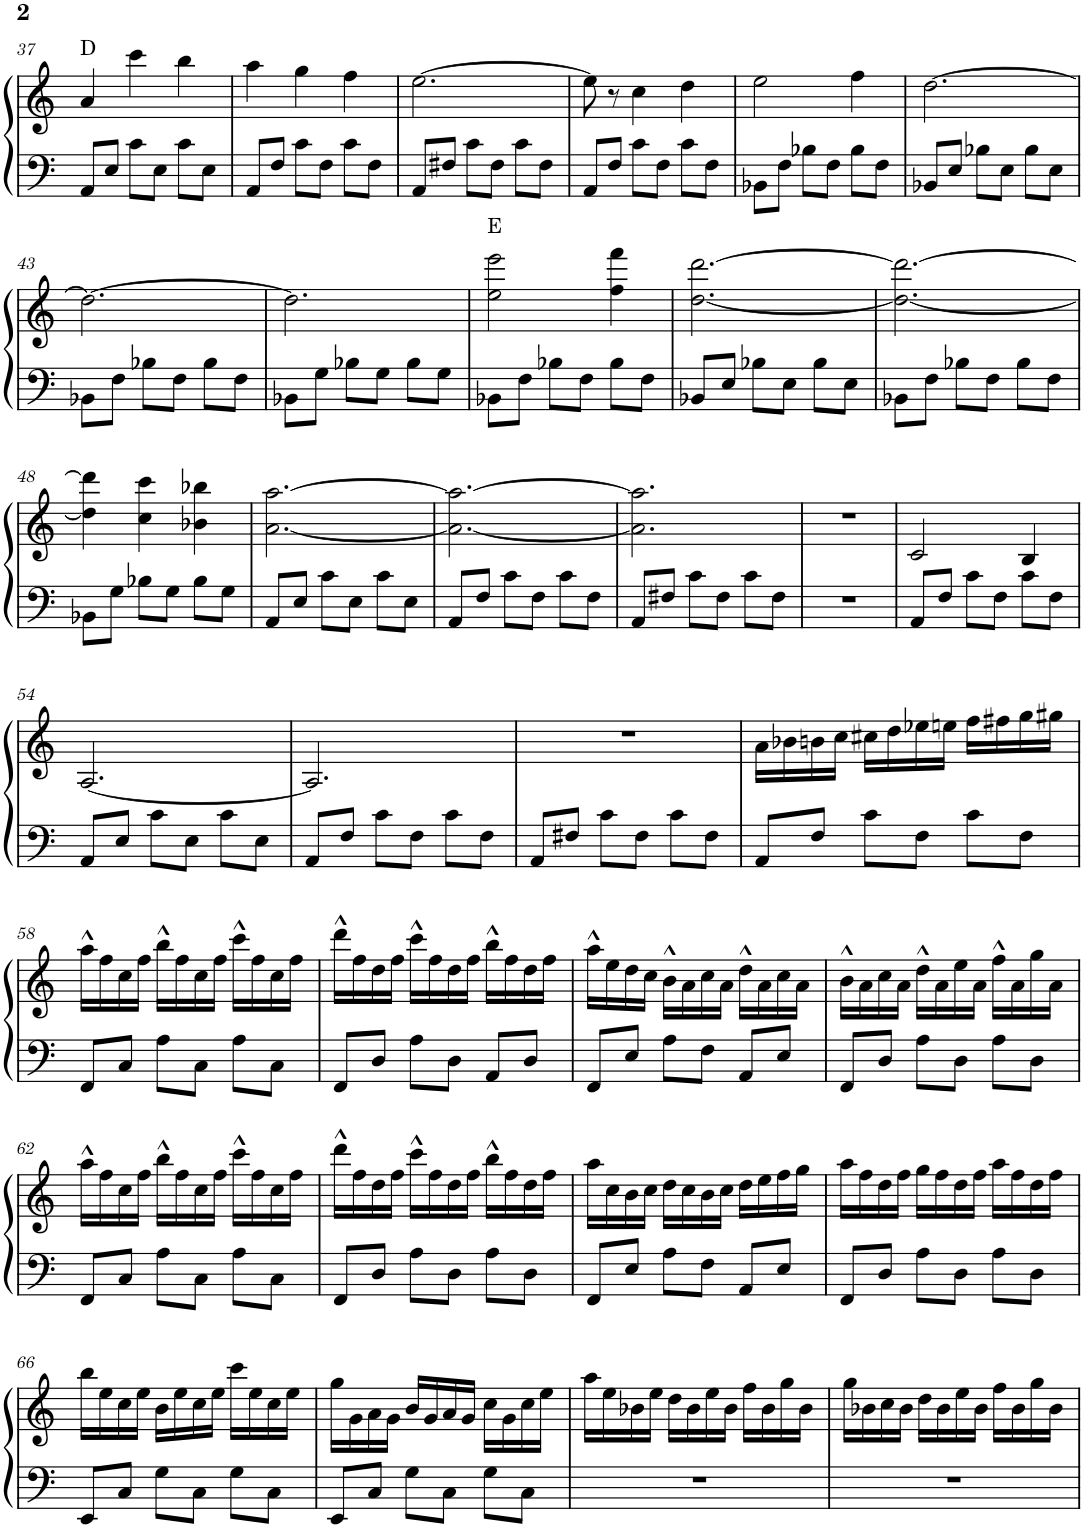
**kern	**kern
*part1	*part1
*staff2	*staff1
*I"Piano	*
*I'Pno.	*
!!LO:PB:g=z
*clefF4	*clefG2
*k[]	*k[]
*M3/4	*M3/4
=37	=37
!	!LO:TX:a:t=D
8AA/L	4a/
8E/J	.
8c\L	4ccc\
8E\J	.
8c\L	4bb\
8E\J	.
=38	=38
8AA/L	4aa\
8F/J	.
8c\L	4gg\
8F\J	.
8c\L	4ff\
8F\J	.
=39	=39
8AA/L	[2.ee\
8F#X/J	.
8c\L	.
8F#\J	.
8c\L	.
8F#\J	.
=40	=40
8AA/L	8ee\]
8F/J	8r
8c\L	4cc\
8F\J	.
8c\L	4dd\
8F\J	.
=41	=41
8BB-X\L	2ee\
8F\J	.
8B-X\L	.
8F\J	.
8B-\L	4ff\
8F\J	.
=42	=42
8BB-X/L	[2.dd\
8E/J	.
8B-X\L	.
8E\J	.
8B-\L	.
8E\J	.
!!LO:LB:g=z
=43	=43
8BB-X\L	2.dd\_
8F\J	.
8B-X\L	.
8F\J	.
8B-\L	.
8F\J	.
=44	=44
8BB-X\L	2.dd\]
8G\J	.
8B-X\L	.
8G\J	.
8B-\L	.
8G\J	.
=45	=45
!	!LO:TX:a:t=E
8BB-X\L	2ee\ 2eee\
8F\J	.
8B-X\L	.
8F\J	.
8B-\L	4ff\ 4fff\
8F\J	.
=46	=46
8BB-X/L	[2.dd\ [2.ddd\
8E/J	.
8B-X\L	.
8E\J	.
8B-\L	.
8E\J	.
=47	=47
8BB-X\L	2.dd\_ 2.ddd\_
8F\J	.
8B-X\L	.
8F\J	.
8B-\L	.
8F\J	.
!!LO:LB:g=z
=48	=48
8BB-X\L	4dd\] 4ddd\]
8G\J	.
8B-X\L	4cc\ 4ccc\
8G\J	.
8B-\L	4b-X\ 4bb-X\
8G\J	.
=49	=49
8AA/L	[2.a\ [2.aa\
8E/J	.
8c\L	.
8E\J	.
8c\L	.
8E\J	.
=50	=50
8AA/L	2.a\_ 2.aa\_
8F/J	.
8c\L	.
8F\J	.
8c\L	.
8F\J	.
=51	=51
8AA/L	2.a\] 2.aa\]
8F#X/J	.
8c\L	.
8F#\J	.
8c\L	.
8F#\J	.
=52	=52
2.r	2.r
=53	=53
8AA/L	2c/
8F/J	.
8c\L	.
8F\J	.
8c\L	4B/
8F\J	.
!!LO:LB:g=z
=54	=54
8AA/L	[2.A/
8E/J	.
8c\L	.
8E\J	.
8c\L	.
8E\J	.
=55	=55
8AA/L	2.A/]
8F/J	.
8c\L	.
8F\J	.
8c\L	.
8F\J	.
=56	=56
8AA/L	2.r
8F#X/J	.
8c\L	.
8F#\J	.
8c\L	.
8F#\J	.
=57	=57
8AA/L	16a\LL
.	16b-X\
8F/J	16bn\
.	16cc\JJ
8c\L	16cc#X\LL
.	16dd\
8F\J	16ee-X\
.	16een\JJ
8c\L	16ff\LL
.	16ff#X\
8F\J	16gg\
.	16gg#X\JJ
!!LO:LB:g=z
=58	=58
8FF/L	16aa^^\LL
.	16ff\
8C/J	16cc\
.	16ff\JJ
8A\L	16bb^^\LL
.	16ff\
8C\J	16cc\
.	16ff\JJ
8A\L	16ccc^^\LL
.	16ff\
8C\J	16cc\
.	16ff\JJ
=59	=59
8FF/L	16ddd^^\LL
.	16ff\
8D/J	16dd\
.	16ff\JJ
8A\L	16ccc^^\LL
.	16ff\
8D\J	16dd\
.	16ff\JJ
8AA/L	16bb^^\LL
.	16ff\
8D/J	16dd\
.	16ff\JJ
=60	=60
8FF/L	16aa^^\LL
.	16ee\
8E/J	16dd\
.	16cc\JJ
8A\L	16b^^\LL
.	16a\
8F\J	16cc\
.	16a\JJ
8AA/L	16dd^^\LL
.	16a\
8E/J	16cc\
.	16a\JJ
=61	=61
8FF/L	16b^^\LL
.	16a\
8D/J	16cc\
.	16a\JJ
8A\L	16dd^^\LL
.	16a\
8D\J	16ee\
.	16a\JJ
8A\L	16ff^^\LL
.	16a\
8D\J	16gg\
.	16a\JJ
!!LO:LB:g=z
=62	=62
8FF/L	16aa^^\LL
.	16ff\
8C/J	16cc\
.	16ff\JJ
8A\L	16bb^^\LL
.	16ff\
8C\J	16cc\
.	16ff\JJ
8A\L	16ccc^^\LL
.	16ff\
8C\J	16cc\
.	16ff\JJ
=63	=63
8FF/L	16ddd^^\LL
.	16ff\
8D/J	16dd\
.	16ff\JJ
8A\L	16ccc^^\LL
.	16ff\
8D\J	16dd\
.	16ff\JJ
8A\L	16bb^^\LL
.	16ff\
8D\J	16dd\
.	16ff\JJ
=64	=64
8FF/L	16aa\LL
.	16cc\
8E/J	16b\
.	16cc\JJ
8A\L	16dd\LL
.	16cc\
8F\J	16b\
.	16cc\JJ
8AA/L	16dd\LL
.	16ee\
8E/J	16ff\
.	16gg\JJ
=65	=65
8FF/L	16aa\LL
.	16ff\
8D/J	16dd\
.	16ff\JJ
8A\L	16gg\LL
.	16ff\
8D\J	16dd\
.	16ff\JJ
8A\L	16aa\LL
.	16ff\
8D\J	16dd\
.	16ff\JJ
!!LO:LB:g=z
=66	=66
8EE/L	16bb\LL
.	16ee\
8C/J	16cc\
.	16ee\JJ
8G\L	16b\LL
.	16ee\
8C\J	16cc\
.	16ee\JJ
8G\L	16ccc\LL
.	16ee\
8C\J	16cc\
.	16ee\JJ
=67	=67
8EE/L	16gg\LL
.	16g\
8C/J	16a\
.	16g\JJ
8G\L	16b/LL
.	16g/
8C\J	16a/
.	16g/JJ
8G\L	16cc\LL
.	16g\
8C\J	16cc\
.	16ee\JJ
=68	=68
2.r	16aa\LL
.	16ee\
.	16b-X\
.	16ee\JJ
.	16dd\LL
.	16b-\
.	16ee\
.	16b-\JJ
.	16ff\LL
.	16b-\
.	16gg\
.	16b-\JJ
=69	=69
2.r	16gg\LL
.	16b-X\
.	16cc\
.	16b-\JJ
.	16dd\LL
.	16b-\
.	16ee\
.	16b-\JJ
.	16ff\LL
.	16b-\
.	16gg\
.	16b-\JJ
=	=
*-	*-
